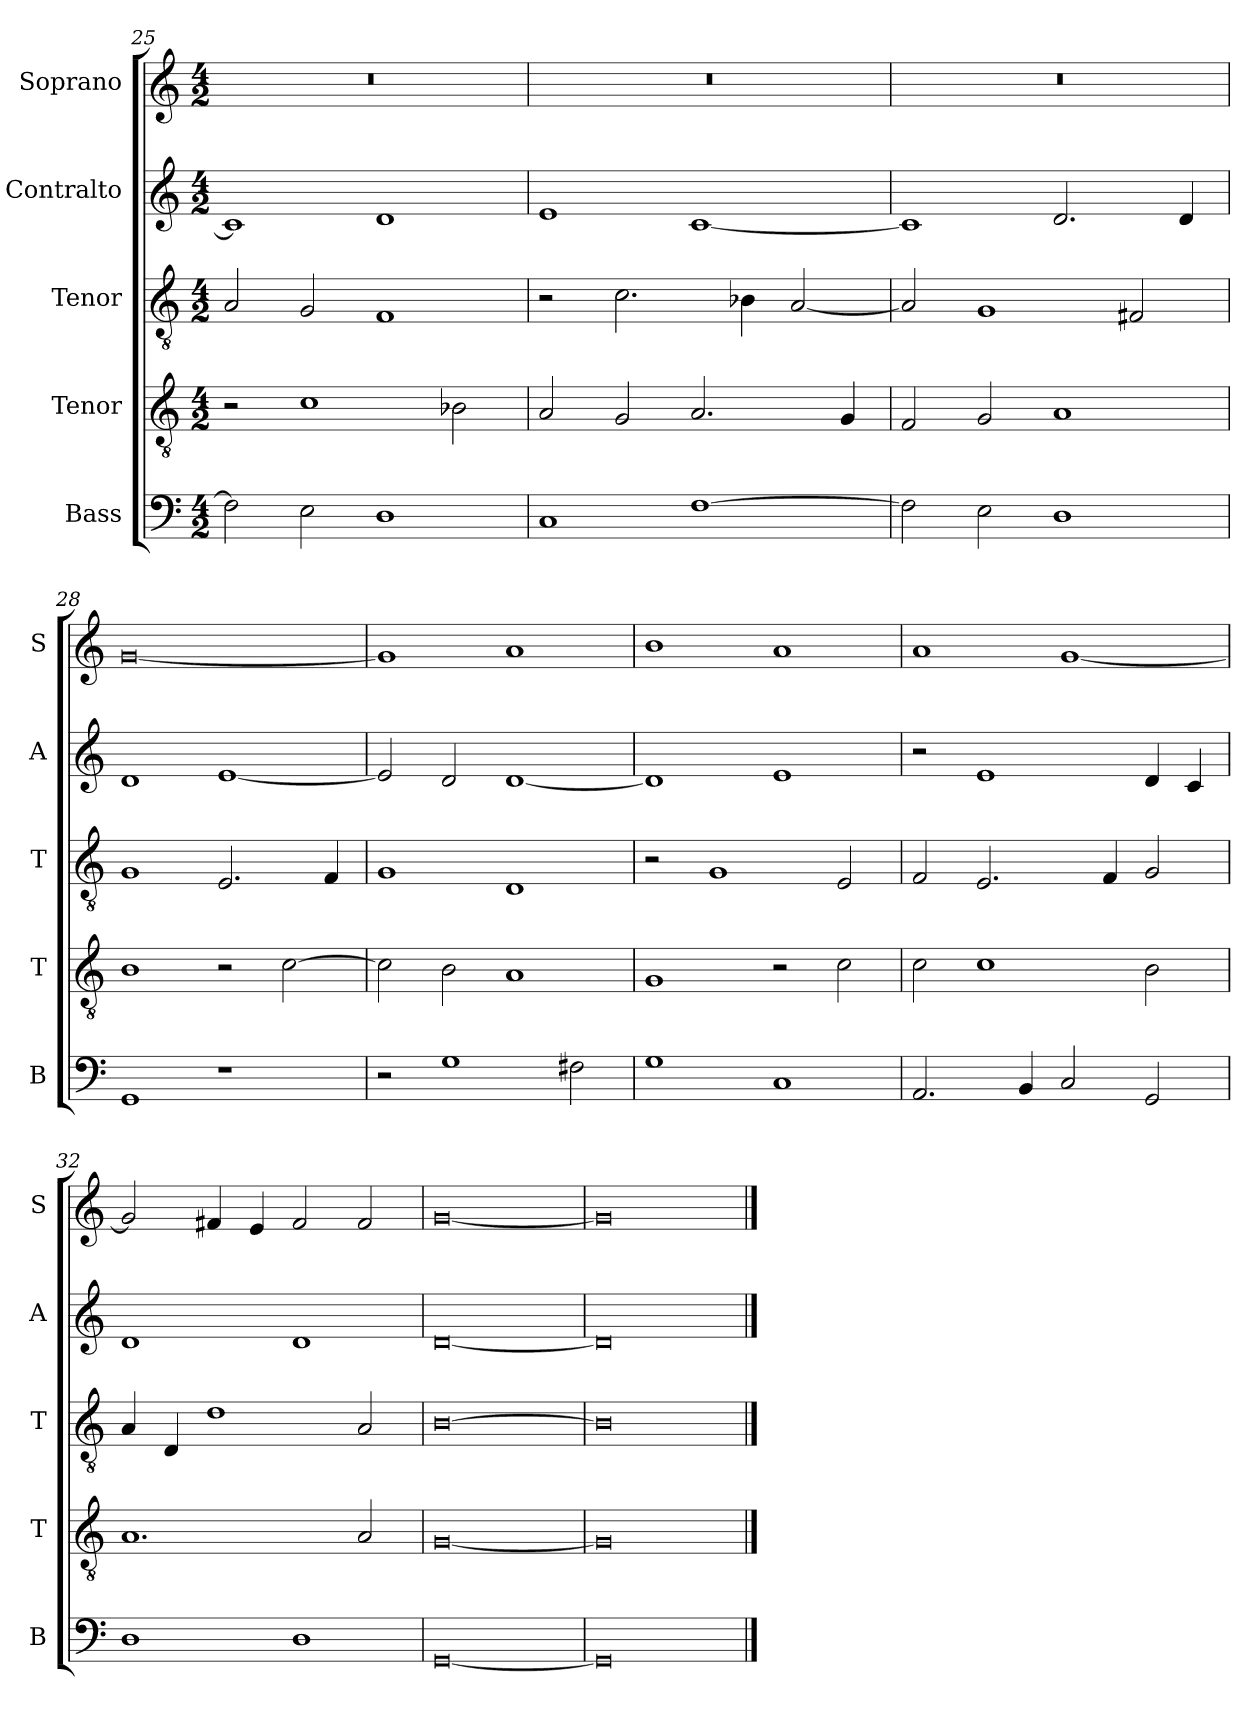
**kern	**kern	**kern	**kern	**kern
*part5	*part4	*part3	*part2	*part1
*staff5	*staff4	*staff3	*staff2	*staff1
*I"Bass	*I"Tenor	*I"Tenor	*I"Contralto	*I"Soprano
*I'B	*I'T	*I'T	*I'A	*I'S
*clefF4	*clefGv2	*clefGv2	*clefG2	*clefG2
*k[]	*k[]	*k[]	*k[]	*k[]
*M4/2	*M4/2	*M4/2	*M4/2	*M4/2
=25	=25	=25	=25	=25
2F]	2r	2A	1c]	0r
2E	1c	2G	.	.
1D	.	1F	1d	.
.	2B-X	.	.	.
=26	=26	=26	=26	=26
1C	2A	2r	1e	0r
.	2G	2.c	.	.
[1F	2.A	.	[1c	.
.	.	4B-X	.	.
.	.	[2A	.	.
.	4G	.	.	.
=27	=27	=27	=27	=27
2F]	2F	2A]	1c]	0r
2E	2G	1G	.	.
1D	1A	.	2.d	.
.	.	2F#X	.	.
.	.	.	4d	.
=28	=28	=28	=28	=28
1GG	1B	1G	1d	[0g
1r	2r	2.E	[1e	.
.	[2c	.	.	.
.	.	4F	.	.
=29	=29	=29	=29	=29
2r	2c]	1G	2e]	1g]
1G	2B	.	2d	.
.	1A	1D	[1d	1a
2F#X	.	.	.	.
=30	=30	=30	=30	=30
1G	1G	2r	1d]	1b
.	.	1G	.	.
1C	2r	.	1e	1a
.	2c	2E	.	.
=31	=31	=31	=31	=31
2.AA	2c	2F	2r	1a
.	1c	2.E	1e	.
4BB	.	.	.	.
2C	.	.	.	[1g
.	.	4F	.	.
2GG	2B	2G	4d	.
.	.	.	4c	.
=32	=32	=32	=32	=32
1D	1.A	4A	1d	2g]
.	.	4D	.	.
.	.	1d	.	4f#X
.	.	.	.	4e
1D	.	.	1d	2f#
.	2A	2A	.	2f#
=33	=33	=33	=33	=33
[0GG	[0G	[0B	[0d	[0g
=34	=34	=34	=34	=34
0GG]	0G]	0B]	0d]	0g]
==	==	==	==	==
*-	*-	*-	*-	*-
